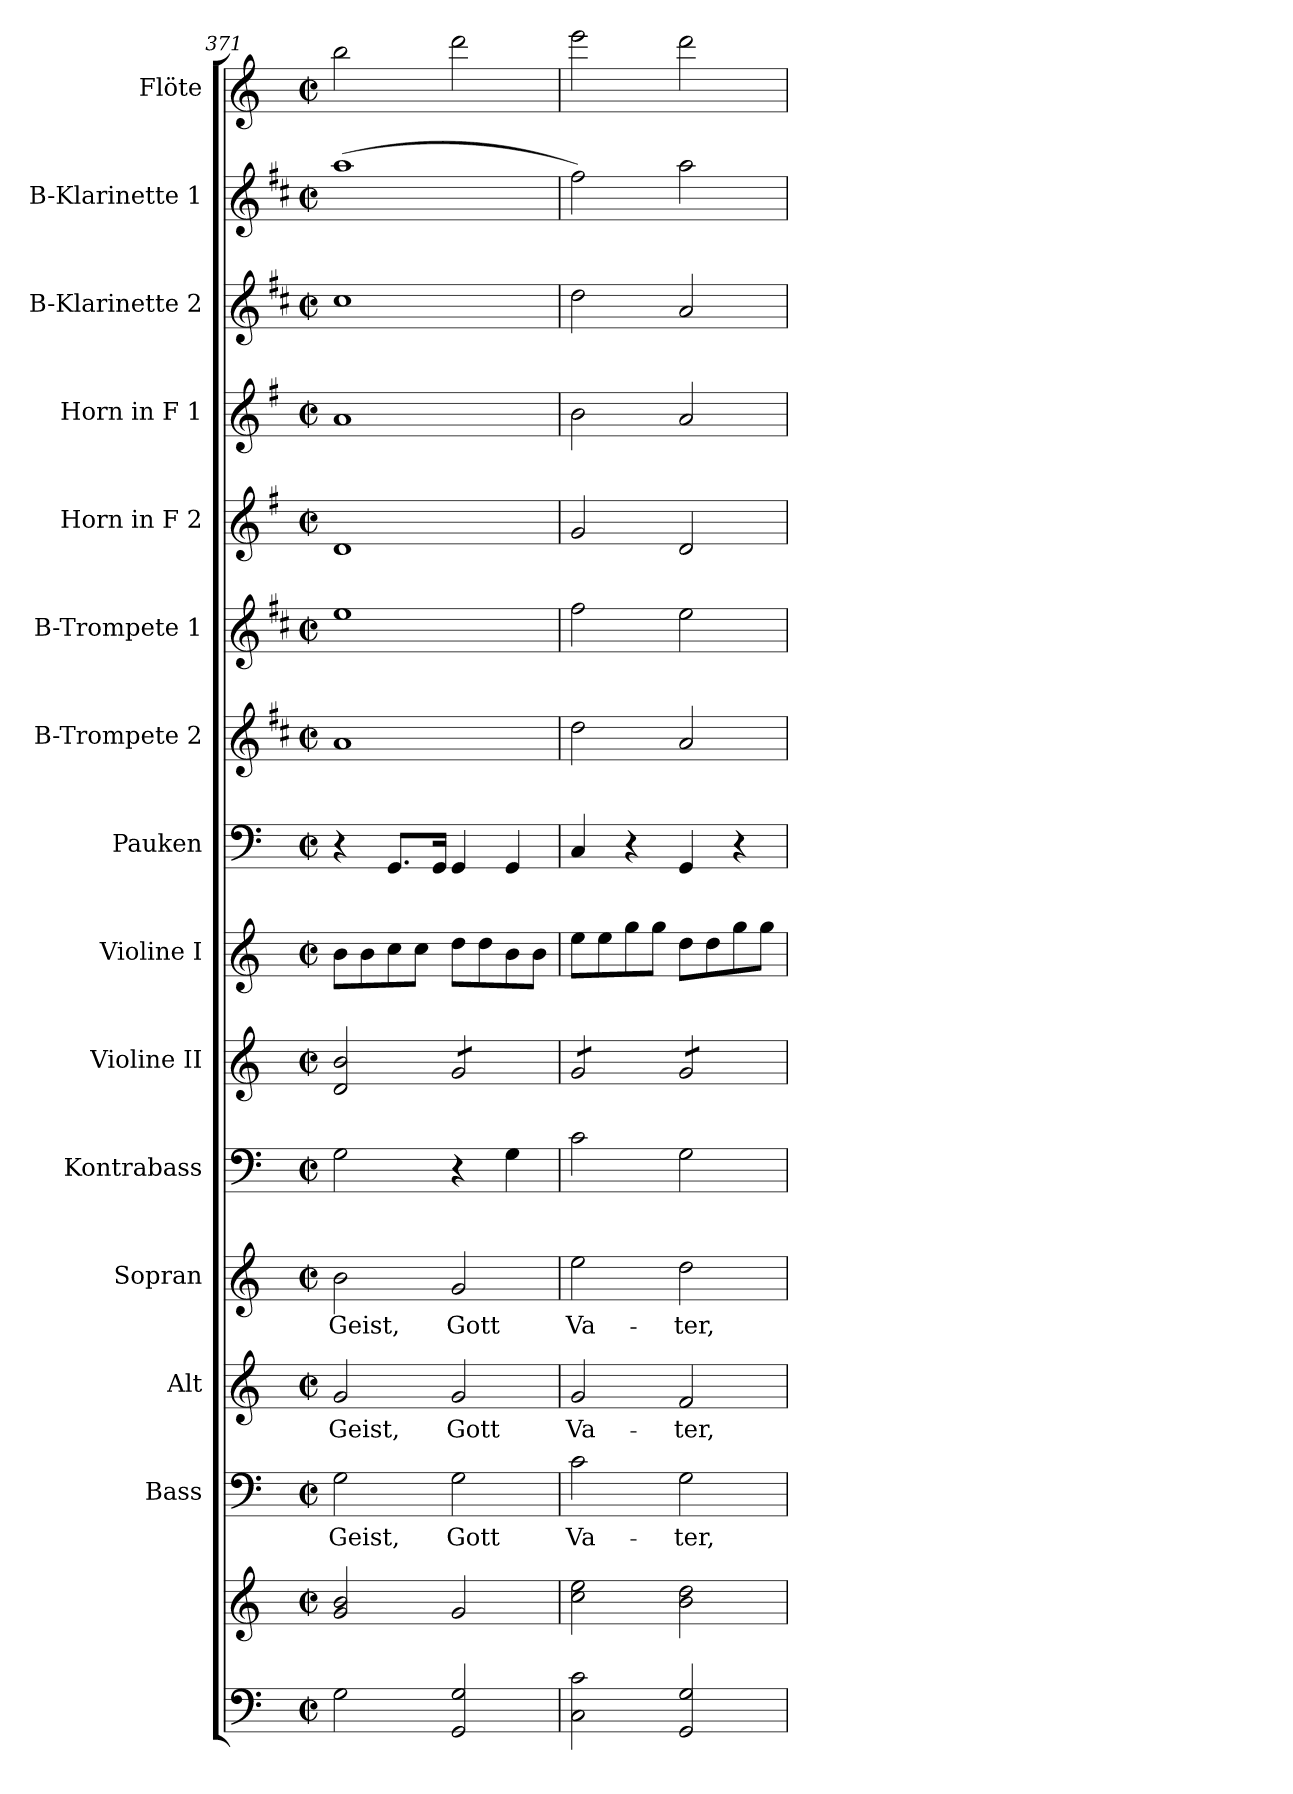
**kern	**kern	**kern	**text	**kern	**text	**kern	**text	**kern	**kern	**kern	**kern	**kern	**kern	**kern	**kern	**kern	**kern	**kern
*part15	*part15	*part14	*part14	*part13	*part13	*part12	*part12	*part11	*part10	*part9	*part8	*part7	*part6	*part5	*part4	*part3	*part2	*part1
*staff16	*staff15	*staff14	*staff14	*staff13	*staff13	*staff12	*staff12	*staff11	*staff10	*staff9	*staff8	*staff7	*staff6	*staff5	*staff4	*staff3	*staff2	*staff1
*	*	*I"Bass	*	*I"Alt	*	*I"Sopran	*	*I"Kontrabass	*I"Violine II	*I"Violine I	*I"Pauken	*I"B-Trompete 2	*I"B-Trompete 1	*I"Horn in F 2	*I"Horn in F 1	*I"B-Klarinette 2	*I"B-Klarinette 1	*I"Flöte
*	*	*I'B.	*	*I'A.	*	*I'S.	*	*I'Kb.	*I'Vl. II	*I'Vl. I	*I'Pk.	*I'B Trp. 2	*I'B Trp. 1	*	*	*I'B Kl. 2	*I'B Kl. 1	*I'Fl.
*clefF4	*clefG2	*clefF4	*	*clefG2	*	*clefG2	*	*clefF4	*clefG2	*clefG2	*clefF4	*clefG2	*clefG2	*clefG2	*clefG2	*clefG2	*clefG2	*clefG2
*	*	*	*	*	*	*	*	*ITrd7c12	*	*	*	*ITrd1c2	*ITrd1c2	*ITrd4c7	*ITrd4c7	*ITrd1c2	*ITrd1c2	*
*k[]	*k[]	*k[]	*	*k[]	*	*k[]	*	*k[]	*k[]	*k[]	*k[]	*k[]	*k[]	*k[]	*k[]	*k[]	*k[]	*k[]
*C:	*C:	*C:	*	*C:	*	*C:	*	*C:	*C:	*C:	*C:	*C:	*C:	*C:	*C:	*C:	*C:	*C:
*M2/2	*M2/2	*M2/2	*	*M2/2	*	*M2/2	*	*M2/2	*M2/2	*M2/2	*M2/2	*M2/2	*M2/2	*M2/2	*M2/2	*M2/2	*M2/2	*M2/2
*met(c|)	*met(c|)	*met(c|)	*	*met(c|)	*	*met(c|)	*	*met(c|)	*met(c|)	*met(c|)	*met(c|)	*met(c|)	*met(c|)	*met(c|)	*met(c|)	*met(c|)	*met(c|)	*met(c|)
=371	=371	=371	=371	=371	=371	=371	=371	=371	=371	=371	=371	=371	=371	=371	=371	=371	=371	=371
!	!	!	!LO:LY:b	!	!LO:LY:b	!	!LO:LY:b	!	!	!	!	!	!	!	!	!	!	!
2G\	2g/ 2b/	2G\	Geist,	2g/	Geist,	2b\	Geist,	2GG\	2d/ 2b/	8b\L	4r	1g	1dd	1G	1d	1b	(>1gg	2bb\
.	.	.	.	.	.	.	.	.	.	8b\	.	.	.	.	.	.	.	.
.	.	.	.	.	.	.	.	.	.	8cc\	8.GG/L	.	.	.	.	.	.	.
.	.	.	.	.	.	.	.	.	.	8cc\J	.	.	.	.	.	.	.	.
.	.	.	.	.	.	.	.	.	.	.	16GG/Jk	.	.	.	.	.	.	.
!	!	!	!LO:LY:b	!	!LO:LY:b	!	!LO:LY:b	!	!	!	!	!	!	!	!	!	!	!
*	*	*	*	*	*	*	*	*	*tremolo	*	*	*	*	*	*	*	*	*
2GG/ 2G/	2g/	2G\	Gott	2g/	Gott	2g/	Gott	4r	8g/L	8dd\L	4GG/	.	.	.	.	.	.	2ddd\
.	.	.	.	.	.	.	.	.	8g/	8dd\	.	.	.	.	.	.	.	.
.	.	.	.	.	.	.	.	4GG\	8g/	8b\	4GG/	.	.	.	.	.	.	.
.	.	.	.	.	.	.	.	.	8g/J	8b\J	.	.	.	.	.	.	.	.
=372	=372	=372	=372	=372	=372	=372	=372	=372	=372	=372	=372	=372	=372	=372	=372	=372	=372	=372
!	!	!	!LO:LY:b	!	!LO:LY:b	!	!LO:LY:b	!	!	!	!	!	!	!	!	!	!	!
2C\ 2c\	2cc\ 2ee\	2c\	Va-	2g/	Va-	2ee\	Va-	2C\	8g/L	8ee\L	4C/	2cc\	2ee\	2c/	2e\	2cc\	2ee\)	2eee\
.	.	.	.	.	.	.	.	.	8g/	8ee\	.	.	.	.	.	.	.	.
.	.	.	.	.	.	.	.	.	8g/	8gg\	4r	.	.	.	.	.	.	.
.	.	.	.	.	.	.	.	.	8g/J	8gg\J	.	.	.	.	.	.	.	.
!	!	!	!LO:LY:b	!	!LO:LY:b	!	!LO:LY:b	!	!	!	!	!	!	!	!	!	!	!
2GG/ 2G/	2b\ 2dd\	2G\	-ter,	2f/	-ter,	2dd\	-ter,	2GG\	8g/L	8dd\L	4GG/	2g/	2dd\	2G/	2d/	2g/	2gg\	2ddd\
.	.	.	.	.	.	.	.	.	8g/	8dd\	.	.	.	.	.	.	.	.
.	.	.	.	.	.	.	.	.	8g/	8gg\	4r	.	.	.	.	.	.	.
.	.	.	.	.	.	.	.	.	8g/J	8gg\J	.	.	.	.	.	.	.	.
*	*	*	*	*	*	*	*	*	*Xtremolo	*	*	*	*	*	*	*	*	*
=	=	=	=	=	=	=	=	=	=	=	=	=	=	=	=	=	=	=
*-	*-	*-	*-	*-	*-	*-	*-	*-	*-	*-	*-	*-	*-	*-	*-	*-	*-	*-
